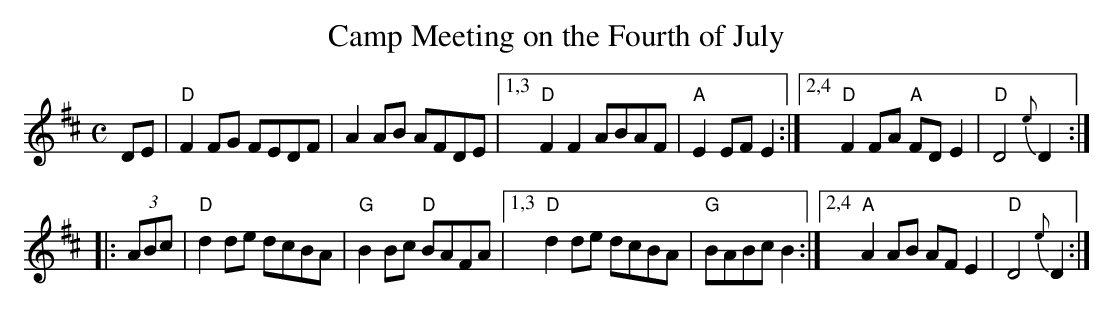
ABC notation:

X:1
T:Camp Meeting on the Fourth of July
M:C
L:1/8
K:D
DE |\
"D"F2FG FEDF | A2AB AFDE \
|1,3 "D"F2F2 ABAF | "A"E2EF E2 \
:|2,4 "D"F2FA "A"FDE2 | "D"D4{e}D2 :|
|: (3ABc |\
"D"d2de dcBA | "G"B2Bc "D"BAFA \
|1,3 "D"d2de dcBA | "G"BABc B2 \
:|2,4 "A"A2AB AFE2 | "D"D4{e}D2 :|
